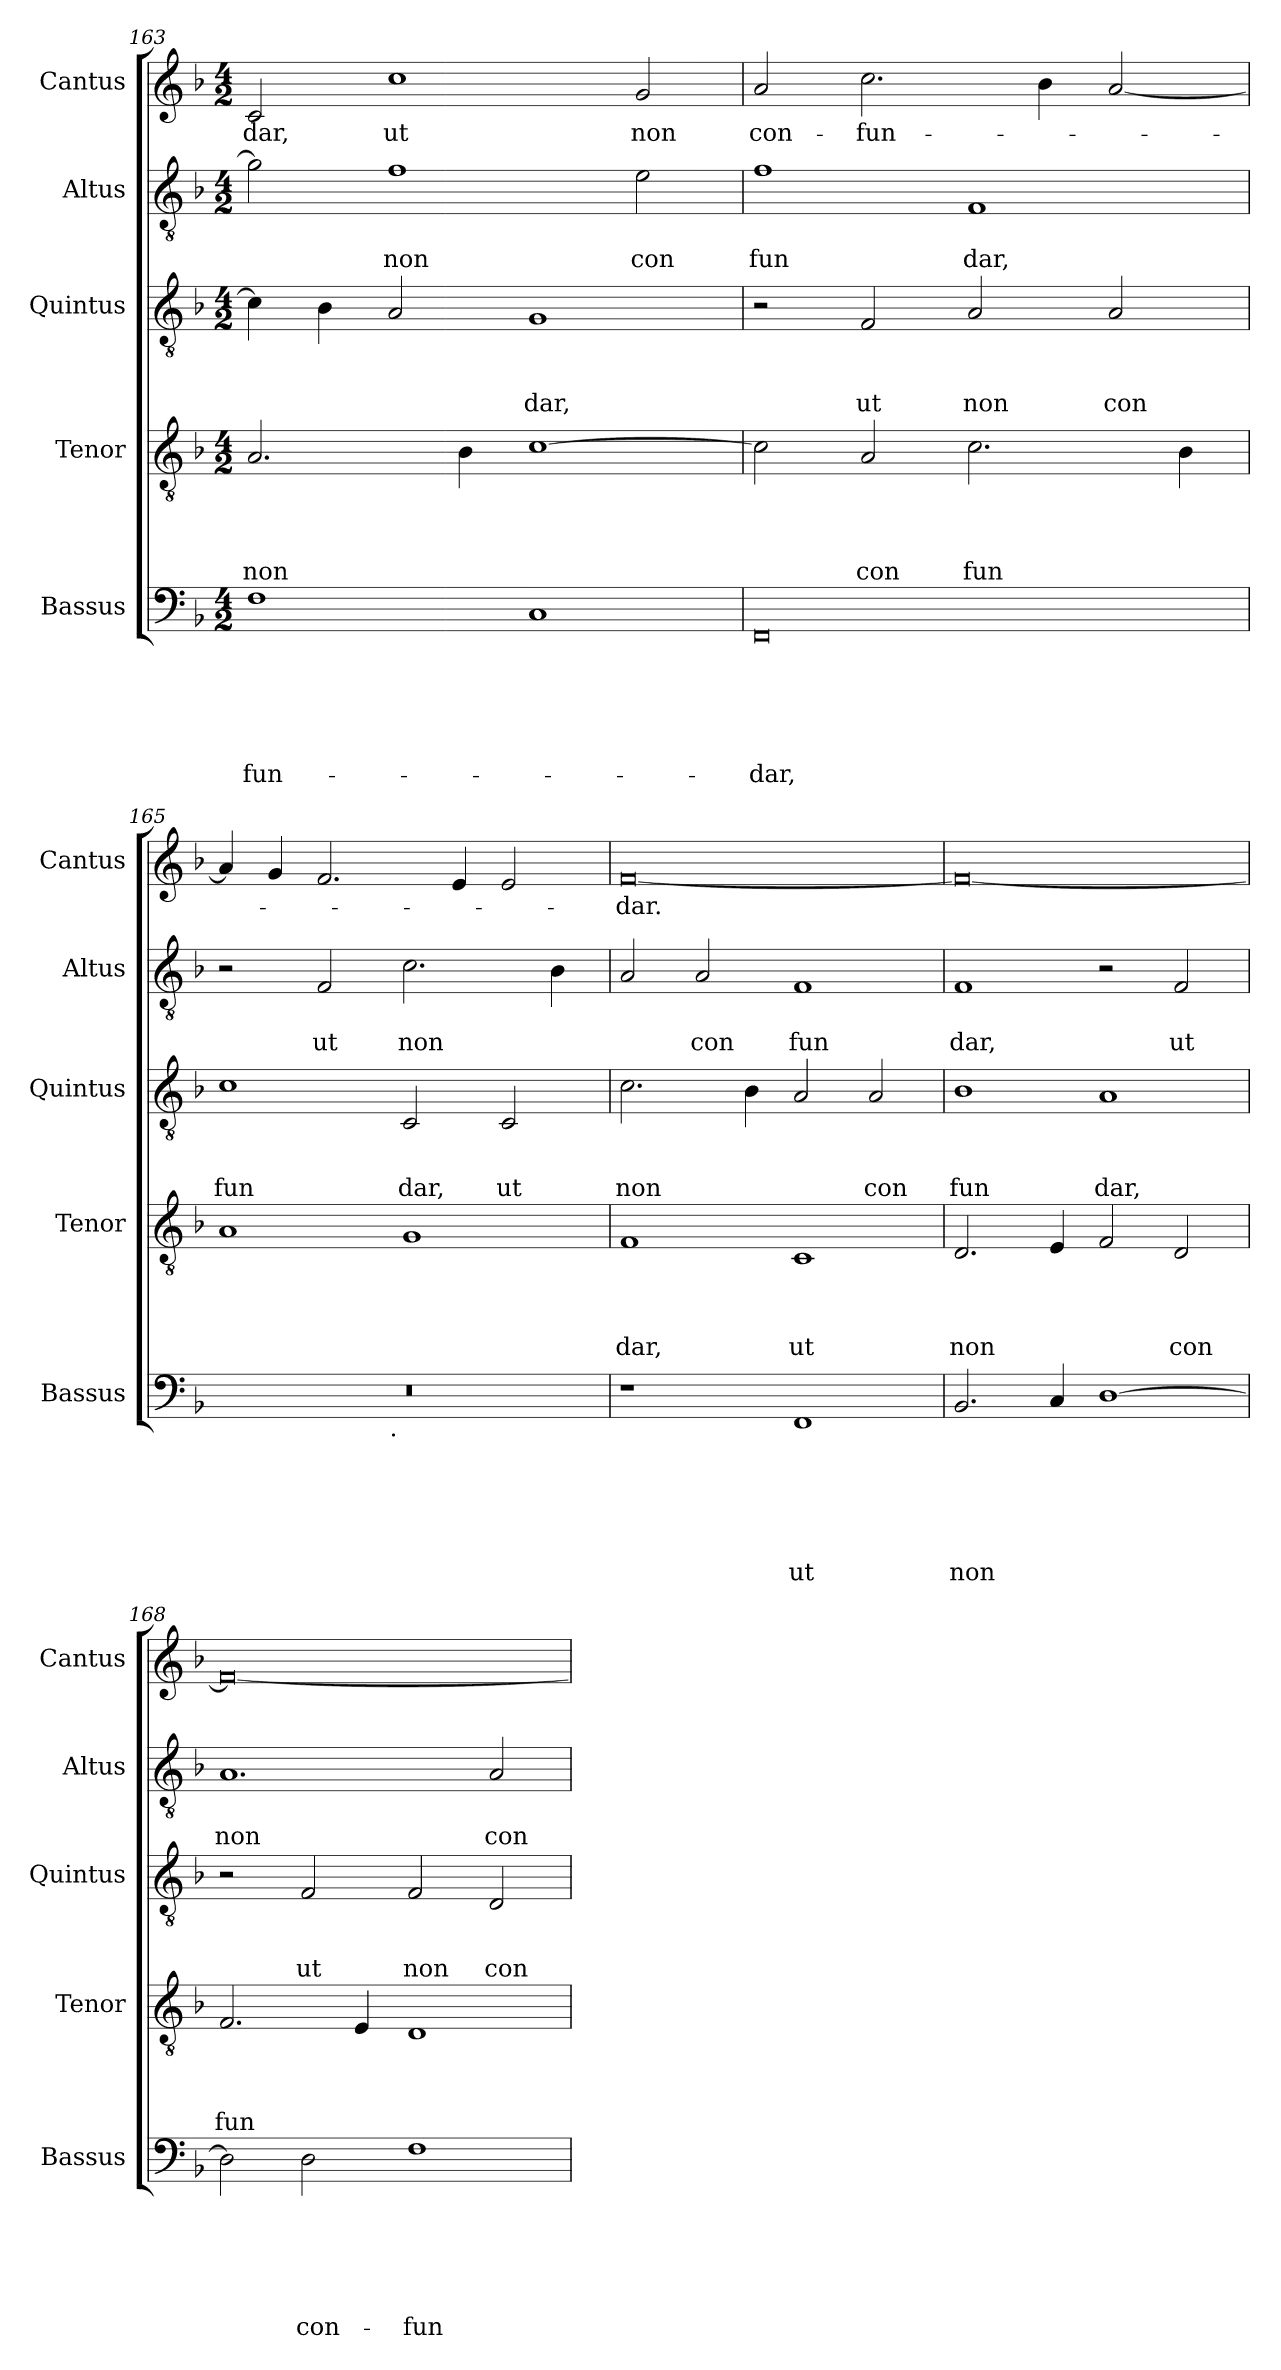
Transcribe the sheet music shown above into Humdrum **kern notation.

**kern	**text	**text	**text	**text	**text	**text	**kern	**text	**text	**text	**text	**kern	**text	**text	**text	**kern	**text	**text	**kern	**text
*part5	*part5	*part5	*part5	*part5	*part5	*part5	*part4	*part4	*part4	*part4	*part4	*part3	*part3	*part3	*part3	*part2	*part2	*part2	*part1	*part1
*staff5	*staff5	*staff5	*staff5	*staff5	*staff5	*staff5	*staff4	*staff4	*staff4	*staff4	*staff4	*staff3	*staff3	*staff3	*staff3	*staff2	*staff2	*staff2	*staff1	*staff1
*I"Bassus	*	*	*	*	*	*	*I"Tenor	*	*	*	*	*I"Quintus	*	*	*	*I"Altus	*	*	*I"Cantus	*
*I'Bassus	*	*	*	*	*	*	*I'Tenor	*	*	*	*	*I'Quintus	*	*	*	*I'Altus	*	*	*I'Cantus	*
!!LO:LB:g=z
*clefF4	*	*	*	*	*	*	*clefGv2	*	*	*	*	*clefGv2	*	*	*	*clefGv2	*	*	*clefG2	*
*k[b-]	*	*	*	*	*	*	*k[b-]	*	*	*	*	*k[b-]	*	*	*	*k[b-]	*	*	*k[b-]	*
*F:	*	*	*	*	*	*	*F:	*	*	*	*	*F:	*	*	*	*F:	*	*	*F:	*
*M4/2	*	*	*	*	*	*	*M4/2	*	*	*	*	*M4/2	*	*	*	*M4/2	*	*	*M4/2	*
=163	=163	=163	=163	=163	=163	=163	=163	=163	=163	=163	=163	=163	=163	=163	=163	=163	=163	=163	=163	=163
!	!	!	!	!	!	!LO:LY:b	!	!	!	!	!LO:LY:b	!	!	!	!	!	!	!	!	!LO:LY:b
1F	.	.	.	.	.	-fun-	2.A/	.	.	.	non	4c\]	.	.	.	2g\]	.	.	2c/	-dar,
.	.	.	.	.	.	.	.	.	.	.	.	4B-\	.	.	.	.	.	.	.	.
!	!	!	!	!	!	!	!	!	!	!	!	!	!	!	!	!	!	!LO:LY:b	!	!LO:LY:b
.	.	.	.	.	.	.	.	.	.	.	.	2A/	.	.	.	1f	.	non	1cc	ut
.	.	.	.	.	.	.	4B-\	.	.	.	.	.	.	.	.	.	.	.	.	.
!	!	!	!	!	!	!	!	!	!	!	!	!	!	!	!LO:LY:b	!	!	!	!	!
1C	.	.	.	.	.	.	[>1c	.	.	.	.	1G	.	.	dar,	.	.	.	.	.
!	!	!	!	!	!	!	!	!	!	!	!	!	!	!	!	!	!	!LO:LY:b	!	!LO:LY:b
.	.	.	.	.	.	.	.	.	.	.	.	.	.	.	.	2e\	.	con	2g/	non
=164	=164	=164	=164	=164	=164	=164	=164	=164	=164	=164	=164	=164	=164	=164	=164	=164	=164	=164	=164	=164
!	!	!	!	!	!	!LO:LY:b	!	!	!	!	!	!	!	!	!	!	!	!LO:LY:b	!	!LO:LY:b
0FF	.	.	.	.	.	-dar,	2c\]	.	.	.	.	2r	.	.	.	1f	.	fun	2a/	con-
!	!	!	!	!	!	!	!	!	!	!	!LO:LY:b	!	!	!	!LO:LY:b	!	!	!	!	!LO:LY:b
.	.	.	.	.	.	.	2A/	.	.	.	con	2F/	.	.	ut	.	.	.	2.cc\	-fun-
!	!	!	!	!	!	!	!	!	!	!	!LO:LY:b	!	!	!	!LO:LY:b	!	!	!LO:LY:b	!	!
.	.	.	.	.	.	.	2.c\	.	.	.	fun	2A/	.	.	non	1F	.	dar,	.	.
.	.	.	.	.	.	.	.	.	.	.	.	.	.	.	.	.	.	.	4b-\	.
!	!	!	!	!	!	!	!	!	!	!	!	!	!	!	!LO:LY:b	!	!	!	!	!
.	.	.	.	.	.	.	.	.	.	.	.	2A/	.	.	con	.	.	.	[<2a/	.
.	.	.	.	.	.	.	4B-\	.	.	.	.	.	.	.	.	.	.	.	.	.
=165	=165	=165	=165	=165	=165	=165	=165	=165	=165	=165	=165	=165	=165	=165	=165	=165	=165	=165	=165	=165
!	!	!	!	!	!	!	!	!	!	!	!	!	!	!	!LO:LY:b	!	!	!	!	!
*^	*	*	*	*	*	*	*	*	*	*	*	*	*	*	*	*	*	*	*	*
0r	2ryy	.	.	.	.	.	.	1A	.	.	.	.	1c	.	.	fun	2r	.	.	4a/]	.
.	.	.	.	.	.	.	.	.	.	.	.	.	.	.	.	.	.	.	.	4g/	.
!	!	!	!	!	!	!	!	!	!	!	!	!	!	!	!	!	!	!	!LO:LY:b	!	!
.	4...ryy	.	.	.	.	.	.	.	.	.	.	.	.	.	.	.	2F/	.	ut	2.f/	.
!	!LO:TX:b:t=.	!	!	!	!	!	!	!	!	!	!	!	!	!	!	!	!	!	!	!	!
.	1ryy	.	.	.	.	.	.	.	.	.	.	.	.	.	.	.	.	.	.	.	.
!	!	!	!	!	!	!	!	!	!	!	!	!	!	!	!	!LO:LY:b	!	!	!LO:LY:b	!	!
.	.	.	.	.	.	.	.	1G	.	.	.	.	2C/	.	.	dar,	2.c\	.	non	.	.
.	.	.	.	.	.	.	.	.	.	.	.	.	.	.	.	.	.	.	.	4e/	.
!	!	!	!	!	!	!	!	!	!	!	!	!	!	!	!	!LO:LY:b	!	!	!	!	!
.	.	.	.	.	.	.	.	.	.	.	.	.	2C/	.	.	ut	.	.	.	2e/	.
.	.	.	.	.	.	.	.	.	.	.	.	.	.	.	.	.	4B-\	.	.	.	.
.	32ryy	.	.	.	.	.	.	.	.	.	.	.	.	.	.	.	.	.	.	.	.
=166	=166	=166	=166	=166	=166	=166	=166	=166	=166	=166	=166	=166	=166	=166	=166	=166	=166	=166	=166	=166	=166
!	!	!	!	!	!	!	!	!	!	!	!	!LO:LY:b	!	!	!	!LO:LY:b	!	!	!	!	!LO:LY:b
*v	*v	*	*	*	*	*	*	*	*	*	*	*	*	*	*	*	*	*	*	*	*
1r	.	.	.	.	.	.	1F	.	.	.	dar,	2.c\	.	.	non	2A/	.	.	[<0f	-dar.
!	!	!	!	!	!	!	!	!	!	!	!	!	!	!	!	!	!	!LO:LY:b	!	!
.	.	.	.	.	.	.	.	.	.	.	.	.	.	.	.	2A/	.	con	.	.
.	.	.	.	.	.	.	.	.	.	.	.	4B-\	.	.	.	.	.	.	.	.
!	!	!	!	!	!	!LO:LY:b	!	!	!	!	!LO:LY:b	!	!	!	!	!	!	!LO:LY:b	!	!
1FF	.	.	.	.	.	ut	1C	.	.	.	ut	2A/	.	.	.	1F	.	fun	.	.
!	!	!	!	!	!	!	!	!	!	!	!	!	!	!	!LO:LY:b	!	!	!	!	!
.	.	.	.	.	.	.	.	.	.	.	.	2A/	.	.	con	.	.	.	.	.
=167	=167	=167	=167	=167	=167	=167	=167	=167	=167	=167	=167	=167	=167	=167	=167	=167	=167	=167	=167	=167
!	!	!	!	!	!	!LO:LY:b	!	!	!	!	!LO:LY:b	!	!	!	!LO:LY:b	!	!	!LO:LY:b	!	!
2.BB-/	.	.	.	.	.	non	2.D/	.	.	.	non	1B-	.	.	fun	1F	.	dar,	0f_	.
4C/	.	.	.	.	.	.	4E/	.	.	.	.	.	.	.	.	.	.	.	.	.
!	!	!	!	!	!	!	!	!	!	!	!	!	!	!	!LO:LY:b	!	!	!	!	!
[>1D	.	.	.	.	.	.	2F/	.	.	.	.	1A	.	.	dar,	2r	.	.	.	.
!	!	!	!	!	!	!	!	!	!	!	!LO:LY:b	!	!	!	!	!	!	!LO:LY:b	!	!
.	.	.	.	.	.	.	2D/	.	.	.	con	.	.	.	.	2F/	.	ut	.	.
=168	=168	=168	=168	=168	=168	=168	=168	=168	=168	=168	=168	=168	=168	=168	=168	=168	=168	=168	=168	=168
!	!	!	!	!	!	!	!	!	!	!	!LO:LY:b	!	!	!	!	!	!	!LO:LY:b	!	!
2D\]	.	.	.	.	.	.	2.F/	.	.	.	fun	2r	.	.	.	1.A	.	non	0f_	.
!	!	!	!	!	!	!LO:LY:b	!	!	!	!	!	!	!	!	!LO:LY:b	!	!	!	!	!
2D\	.	.	.	.	.	con-	.	.	.	.	.	2F/	.	.	ut	.	.	.	.	.
.	.	.	.	.	.	.	4E/	.	.	.	.	.	.	.	.	.	.	.	.	.
!	!	!	!	!	!	!LO:LY:b	!	!	!	!	!	!	!	!	!LO:LY:b	!	!	!	!	!
1F	.	.	.	.	.	-fun-	1D	.	.	.	.	2F/	.	.	non	.	.	.	.	.
!	!	!	!	!	!	!	!	!	!	!	!	!	!	!	!LO:LY:b	!	!	!LO:LY:b	!	!
.	.	.	.	.	.	.	.	.	.	.	.	2D/	.	.	con	2A/	.	con	.	.
=	=	=	=	=	=	=	=	=	=	=	=	=	=	=	=	=	=	=	=	=
*-	*-	*-	*-	*-	*-	*-	*-	*-	*-	*-	*-	*-	*-	*-	*-	*-	*-	*-	*-	*-
